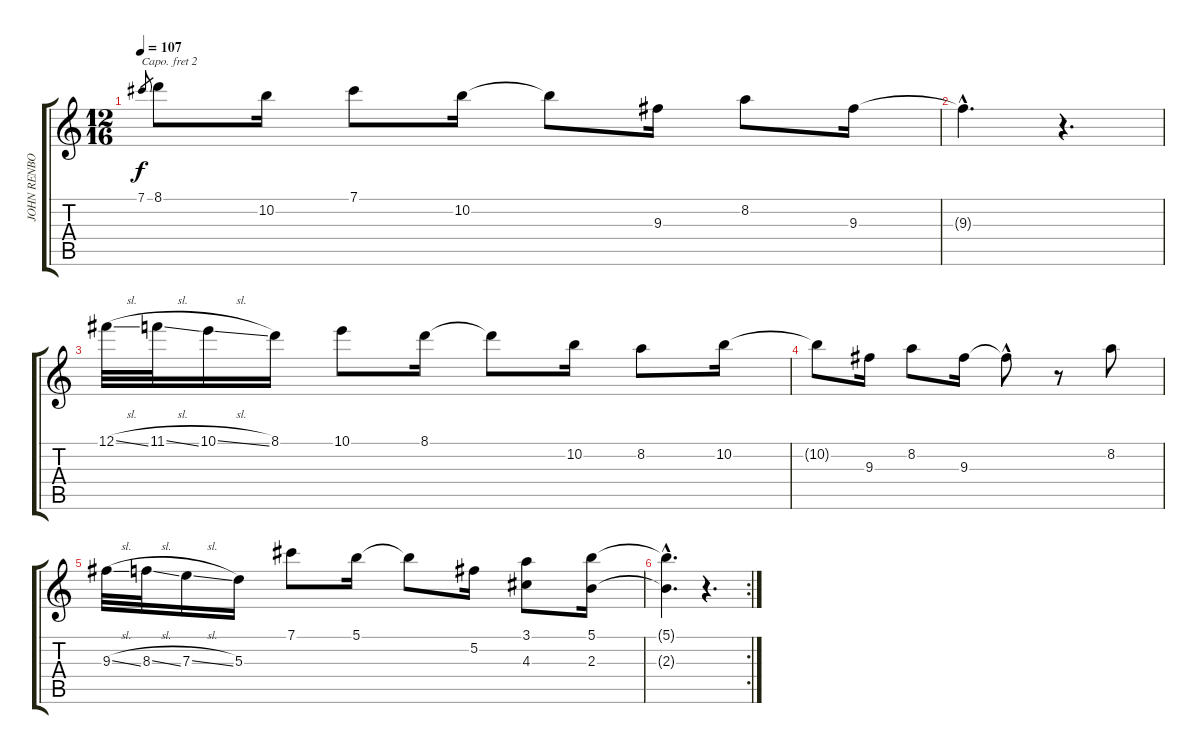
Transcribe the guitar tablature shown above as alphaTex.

\track ("JOHN RENBOURN (Acoustic Guitar)" "JOHN RENBO") {instrument acousticguitarsteel}
\staff {score tabs}
\capo 2
\tuning (E4 B3 G3 D3 A2 E2) {hide}
\ts (12 16)
\tempo 107
\clef g2
\ks c
7.1.8{gr dy f} 8.1.8 10.2.16 7.1.8 10.2.16 10.2{t}.8 9.3.16 8.2.8 9.3.16 |
9.3{hac t}.4{d} r.4{d} |
12.1{sl}.32 11.1{sl}.32 10.1{sl}.16 8.1.16 10.1.8 8.1.16 8.1{t}.8 10.2.16 8.2.8 10.2.16 |
10.2{t}.8 9.3.16 8.2.8 9.3.16 9.3{hac t}.8 r.8 8.2.8 |
9.3{sl}.32 8.3{sl}.32 7.3{sl}.16 5.3.16 7.1.8 5.1.16 5.1{t}.8 5.2.16 (3.1 4.3).8 (5.1 2.3).16 |
\rc 2
(5.1{hac t} 2.3{hac t}).4{d} r.4{d}
